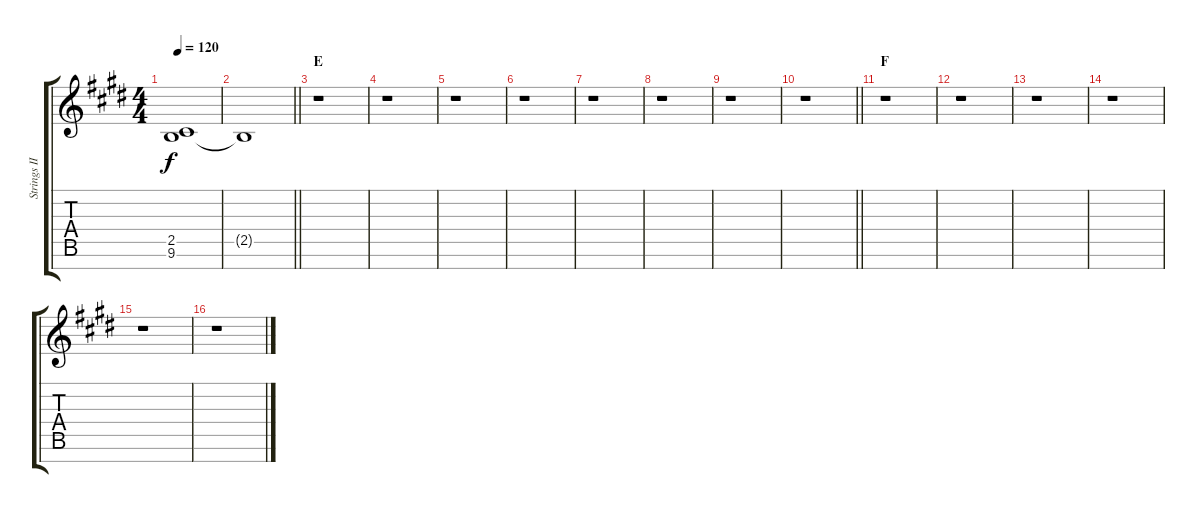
\track ("Strings II" "Strings II") {instrument stringensemble1}
\staff {score tabs}
\tuning (E5 B4 G4 D4 A3 E3 B2) {hide}
\ts (4 4)
\tempo 120
\clef g2
\ks e
(2.5{t} 9.6).1{dy f} |
\barLineRight lightlight
2.5{t}.1 |
\section ("" "E")
r.1 |
r.1 |
r.1 |
r.1 |
r.1 |
r.1 |
r.1 |
\barLineRight lightlight
r.1 |
\section ("" "F")
r.1 |
r.1 |
r.1 |
r.1 |
r.1 |
r.1
